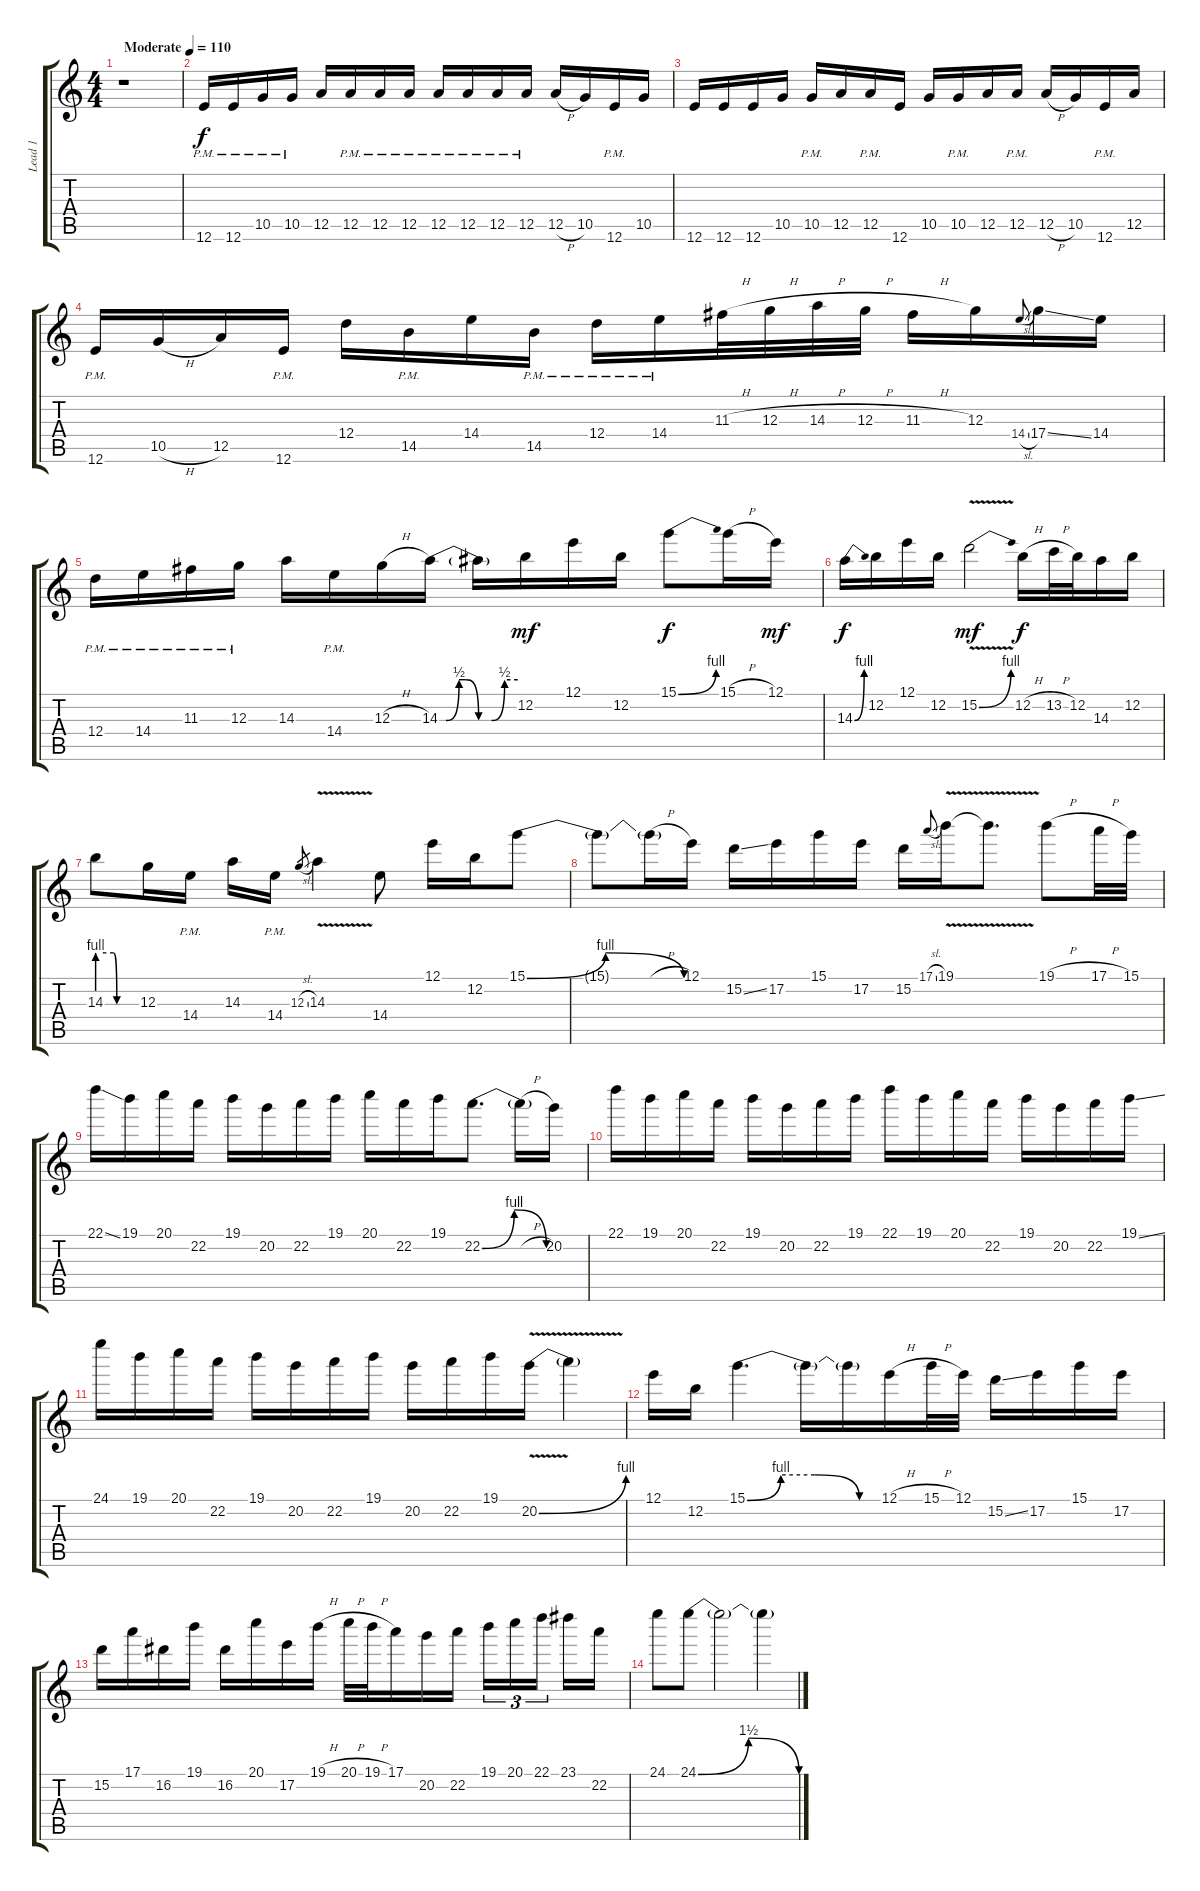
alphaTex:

\track ("Lead 1" "Lead 1") {instrument distortionguitar}
\staff {score tabs}
\tuning (E4 B3 G3 D3 A2 E2) {hide}
\ts (4 4)
\tempo (110 "Moderate")
\clef g2
\ks c
r.1{dy f instrument distortionguitar} |
12.6{pm}.16 12.6{pm}.16 10.5{pm}.16 10.5{pm}.16 12.5.16 12.5{pm}.16 12.5{pm}.16 12.5{pm}.16 12.5{pm}.16 12.5{pm}.16 12.5{pm}.16 12.5{pm}.16 12.5{h}.16 10.5.16 12.6{pm}.16 10.5.16 |
12.6.16 12.6.16 12.6.16 10.5.16 10.5{pm}.16 12.5.16 12.5{pm}.16 12.6.16 10.5.16 10.5{pm}.16 12.5.16 12.5{pm}.16 12.5{h}.16 10.5.16 12.6{pm}.16 12.5.16 |
12.6{pm}.16 10.5{h}.16 12.5.16 12.6{pm}.16 12.4.16 14.5{pm}.16 14.4.16 14.5{pm}.16 12.4{pm}.16 14.4{pm}.16 11.3{h}.32 12.3{h}.32 14.3{h}.32 12.3{h}.32 11.3{h}.16 12.3.16 14.4{sl}.8{gr onbeat} 17.4{ss}.16 14.4.16 |
12.4{pm}.16 14.4{pm}.16 11.3{pm}.16 12.3{pm}.16 14.3.16 14.4{pm}.16 12.3{h}.16 14.3{be (custom 0 0 5 0 15 2 20 2 30 0 40 0 50 2 60 2)}.16 14.3{t}.16 12.2.16{dy mf} 12.1.16 12.2.16 15.1{be (bend 0 0 60 4)}.8{dy f} 15.1{h}.16 12.1.16{dy mf} |
14.3{be (bend 0 0 60 4)}.16{dy f} 12.2.16 12.1.16 12.2.16 15.2{be (bend 0 0 60 4) v}.2{dy mf} 12.2{h}.16{dy f} 13.2{h}.32 12.2.32 14.3.16 12.2.16 |
14.3{be (custom 0 4 25 4 30 0 60 0)}.8 12.3.16 14.4{pm}.16 14.3.16 14.4{pm}.16 12.3{sl}.8{gr} 14.3{v}.4 14.4.8 12.1.16 12.2.16 15.1{be (bendrelease 0 0 15 4 45 4 60 0)}.8 |
15.1{t}.8 15.1{h t}.16 12.1.16 15.2{ss}.16 17.2.16 15.1.16 17.2.16 15.2.16 17.1{sl}.8{gr onbeat} 19.1{v}.16 19.1{t}.8{d} 19.1{h}.8 17.1{h}.32 15.1.32 |
22.1{ss}.16 19.1.16 20.1.16 22.2.16 19.1.16 20.2.16 22.2.16 19.1.16 20.1.16 22.2.16 19.1.16 22.2{be (bendrelease 0 0 10 4 45 4 60 0)}.8{d} 22.2{h t}.16 20.2.16 |
22.1.16 19.1.16 20.1.16 22.2.16 19.1.16 20.2.16 22.2.16 19.1.16 22.1.16 19.1.16 20.1.16 22.2.16 19.1.16 20.2.16 22.2.16 19.1{ss}.16 |
24.1.16 19.1.16 20.1.16 22.2.16 19.1.16 20.2.16 22.2.16 19.1.16 20.2.16 22.2.16 19.1.16 20.2{be (bend 0 0 60 4) v}.16 20.2{t}.4 |
12.1.16 12.2.16 15.1{be (custom 0 0 15 4 30 4 50 0 60 0)}.4{d} 15.1{t}.16 15.1{t}.16 12.1{h}.16 15.1{h}.32 12.1.32 15.2{ss}.16 17.2.16 15.1.16 17.2.16 |
15.2.16 17.1.16 16.2.16 19.1.16 16.2.16 20.1.16 17.2.16 19.1{h}.16 20.1{h}.32 19.1{h}.32 17.1.16 20.2.16 22.2.16 19.1.16{tu (3 2)} 20.1.16{tu (3 2)} 22.1.16{tu (3 2)} 23.1.16 22.2.16 |
24.1.8 24.1{be (bendrelease 0 0 5 6 45 6 60 0)}.8 24.1{t}.2 24.1{t}.4
